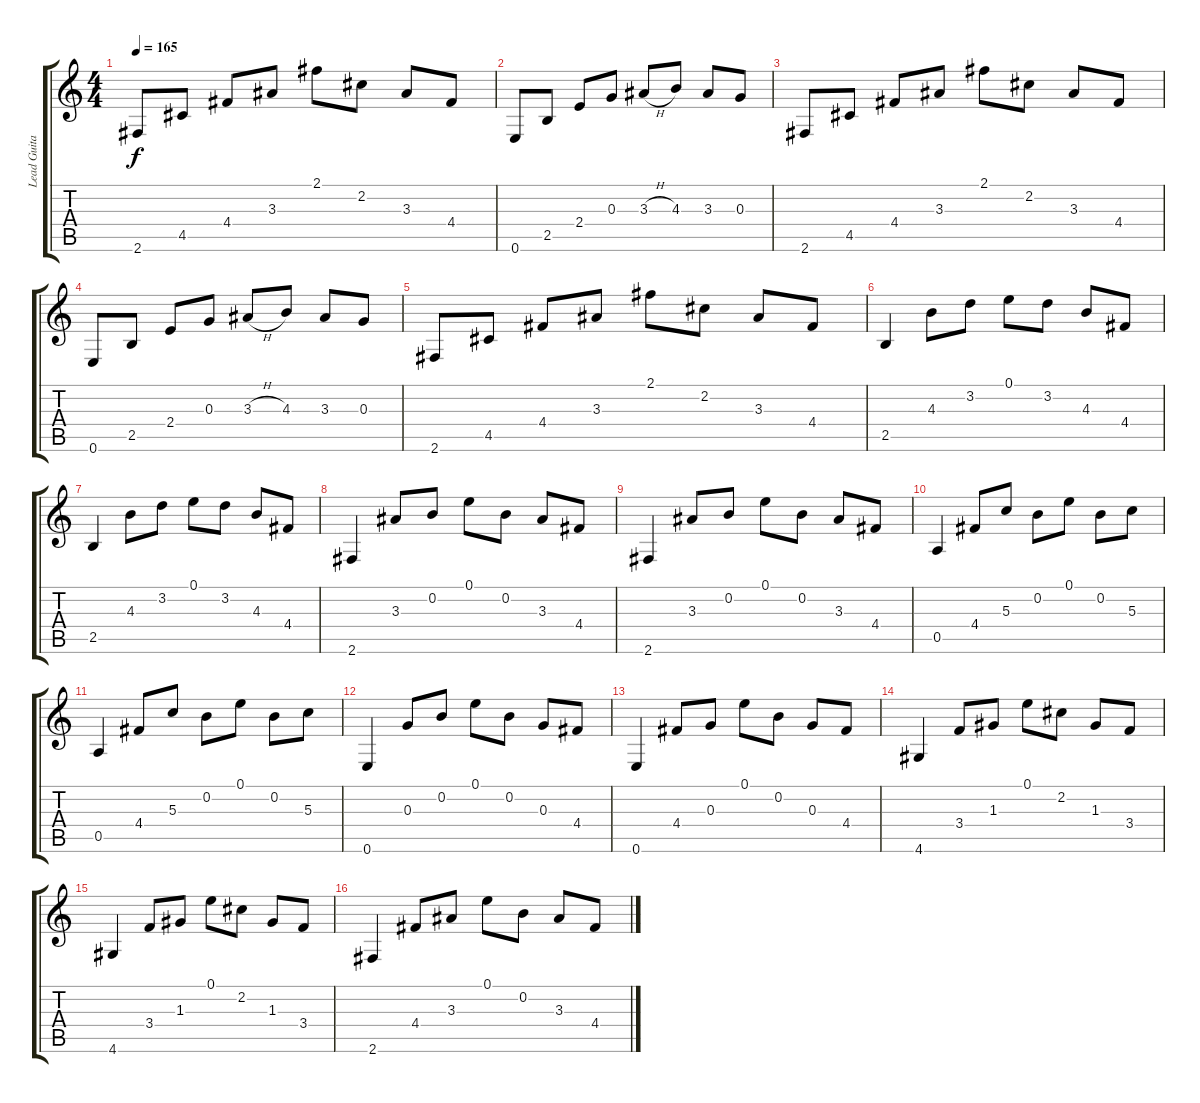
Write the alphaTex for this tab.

\track ("Lead Guitar 1" "Lead Guita") {instrument distortionguitar}
\staff {score tabs}
\tuning (E4 B3 G3 D3 A2 E2) {hide}
\ts (4 4)
\tempo 165
\clef g2
\ks c
2.6.8{dy f} 4.5.8 4.4.8 3.3.8 2.1.8 2.2.8 3.3.8 4.4.8 |
0.6.8 2.5.8 2.4.8 0.3.8 3.3{h}.8 4.3.8 3.3.8 0.3.8 |
2.6.8 4.5.8 4.4.8 3.3.8 2.1.8 2.2.8 3.3.8 4.4.8 |
0.6.8 2.5.8 2.4.8 0.3.8 3.3{h}.8 4.3.8 3.3.8 0.3.8 |
2.6.8 4.5.8 4.4.8 3.3.8 2.1.8 2.2.8 3.3.8 4.4.8 |
2.5.4 4.3.8 3.2.8 0.1.8 3.2.8 4.3.8 4.4.8 |
2.5.4 4.3.8 3.2.8 0.1.8 3.2.8 4.3.8 4.4.8 |
2.6.4 3.3.8 0.2.8 0.1.8 0.2.8 3.3.8 4.4.8 |
2.6.4 3.3.8 0.2.8 0.1.8 0.2.8 3.3.8 4.4.8 |
0.5.4 4.4.8 5.3.8 0.2.8 0.1.8 0.2.8 5.3.8 |
0.5.4 4.4.8 5.3.8 0.2.8 0.1.8 0.2.8 5.3.8 |
0.6.4 0.3.8 0.2.8 0.1.8 0.2.8 0.3.8 4.4.8 |
0.6.4 4.4.8 0.3.8 0.1.8 0.2.8 0.3.8 4.4.8 |
4.6.4 3.4.8 1.3.8 0.1.8 2.2.8 1.3.8 3.4.8 |
4.6.4 3.4.8 1.3.8 0.1.8 2.2.8 1.3.8 3.4.8 |
2.6.4 4.4.8 3.3.8 0.1.8 0.2.8 3.3.8 4.4.8
